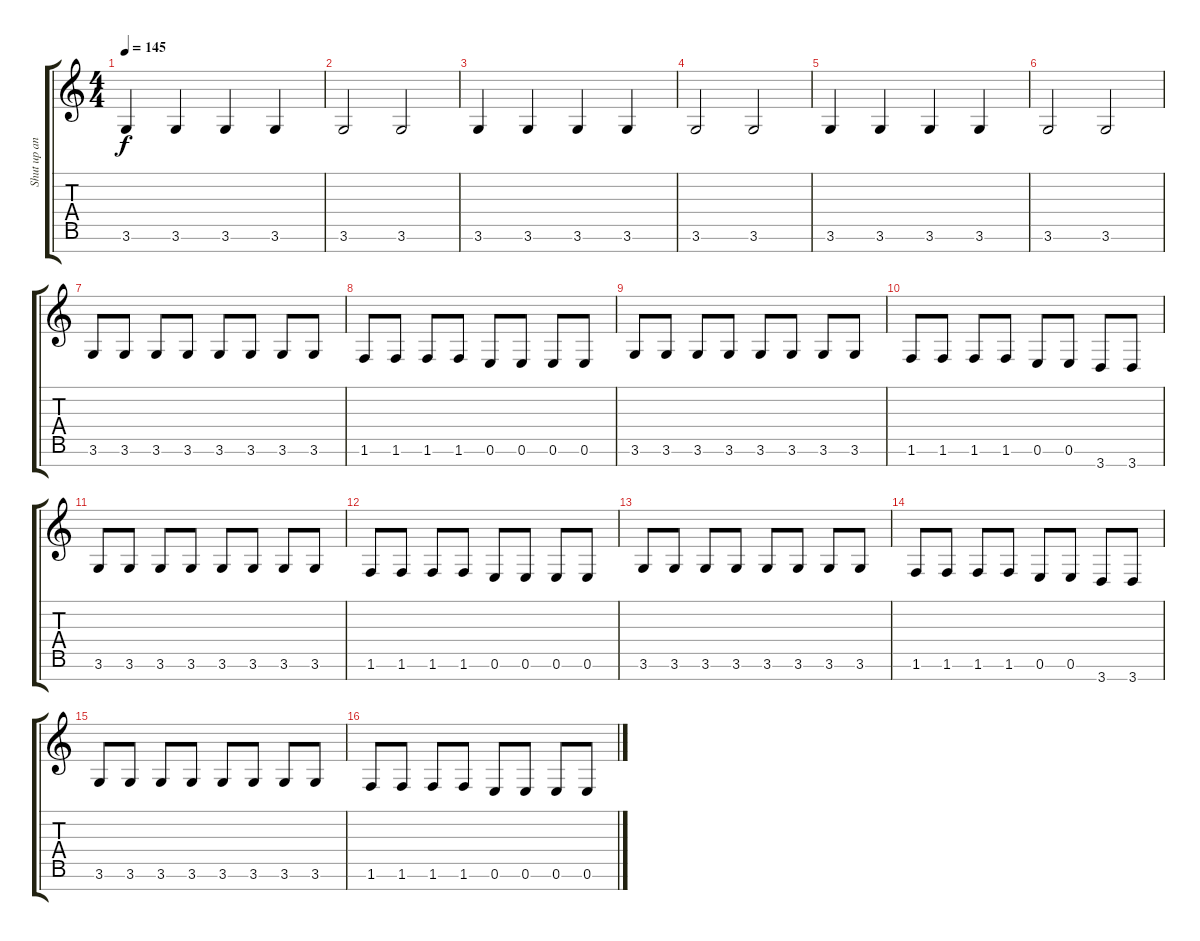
\track ("Shut up and dance!" "Shut up an") {instrument electricbassfinger}
\staff {score tabs}
\tuning (E4 B3 G3 D3 A2 E2 B1) {hide}
\ts (4 4)
\tempo 145
\clef g2
\ks c
3.6.4{dy f} 3.6.4 3.6.4 3.6.4 |
3.6.2 3.6.2 |
3.6.4 3.6.4 3.6.4 3.6.4 |
3.6.2 3.6.2 |
3.6.4 3.6.4 3.6.4 3.6.4 |
3.6.2 3.6.2 |
3.6.8 3.6.8 3.6.8 3.6.8 3.6.8 3.6.8 3.6.8 3.6.8 |
1.6.8 1.6.8 1.6.8 1.6.8 0.6.8 0.6.8 0.6.8 0.6.8 |
3.6.8 3.6.8 3.6.8 3.6.8 3.6.8 3.6.8 3.6.8 3.6.8 |
1.6.8 1.6.8 1.6.8 1.6.8 0.6.8 0.6.8 3.7.8 3.7.8 |
3.6.8 3.6.8 3.6.8 3.6.8 3.6.8 3.6.8 3.6.8 3.6.8 |
1.6.8 1.6.8 1.6.8 1.6.8 0.6.8 0.6.8 0.6.8 0.6.8 |
3.6.8 3.6.8 3.6.8 3.6.8 3.6.8 3.6.8 3.6.8 3.6.8 |
1.6.8 1.6.8 1.6.8 1.6.8 0.6.8 0.6.8 3.7.8 3.7.8 |
3.6.8 3.6.8 3.6.8 3.6.8 3.6.8 3.6.8 3.6.8 3.6.8 |
1.6.8 1.6.8 1.6.8 1.6.8 0.6.8 0.6.8 0.6.8 0.6.8
